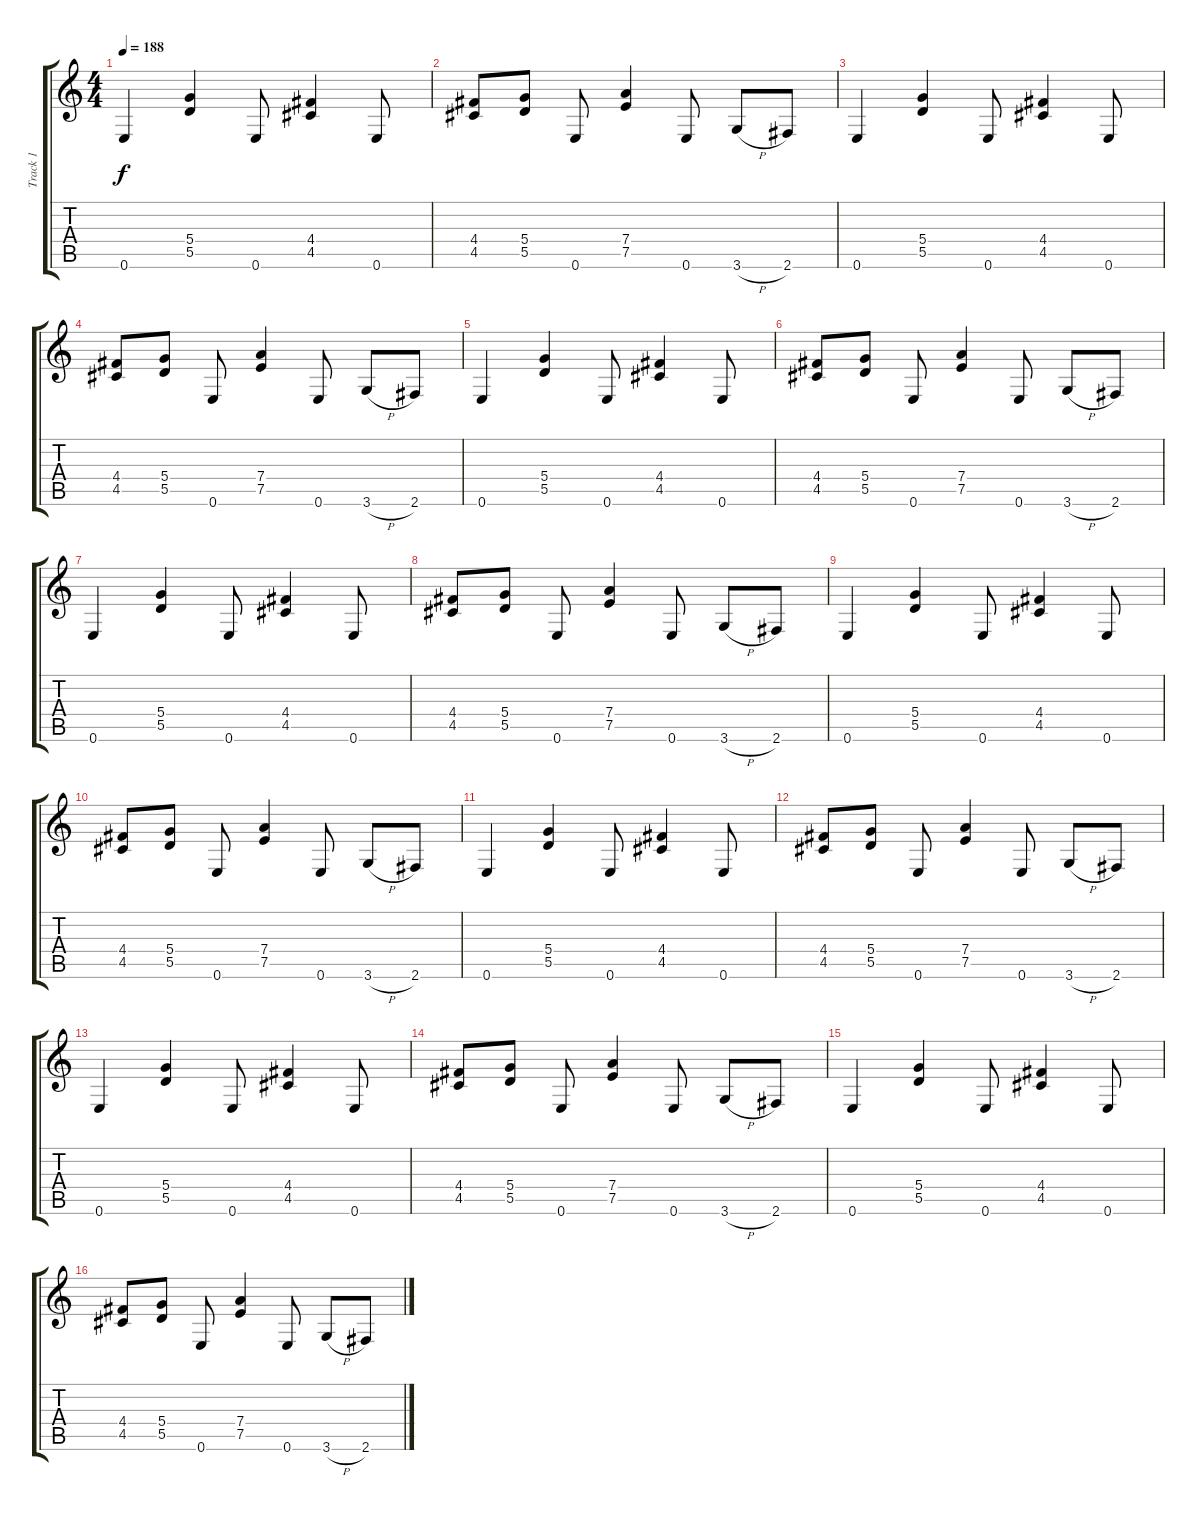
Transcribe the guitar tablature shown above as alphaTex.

\track ("Track 1" "Track 1") {instrument overdrivenguitar}
\staff {score tabs}
\tuning (E4 B3 G3 D3 A2 E2) {hide}
\ts (4 4)
\tempo 188
\clef g2
\ks c
0.6.4{dy f} (5.4 5.5).4 0.6.8 (4.4 4.5).4 0.6.8 |
(4.4 4.5).8 (5.4 5.5).8 0.6.8 (7.4 7.5).4 0.6.8 3.6{h}.8 2.6.8 |
0.6.4 (5.4 5.5).4 0.6.8 (4.4 4.5).4 0.6.8 |
(4.4 4.5).8 (5.4 5.5).8 0.6.8 (7.4 7.5).4 0.6.8 3.6{h}.8 2.6.8 |
0.6.4 (5.4 5.5).4 0.6.8 (4.4 4.5).4 0.6.8 |
(4.4 4.5).8 (5.4 5.5).8 0.6.8 (7.4 7.5).4 0.6.8 3.6{h}.8 2.6.8 |
0.6.4 (5.4 5.5).4 0.6.8 (4.4 4.5).4 0.6.8 |
(4.4 4.5).8 (5.4 5.5).8 0.6.8 (7.4 7.5).4 0.6.8 3.6{h}.8 2.6.8 |
0.6.4 (5.4 5.5).4 0.6.8 (4.4 4.5).4 0.6.8 |
(4.4 4.5).8 (5.4 5.5).8 0.6.8 (7.4 7.5).4 0.6.8 3.6{h}.8 2.6.8 |
0.6.4 (5.4 5.5).4 0.6.8 (4.4 4.5).4 0.6.8 |
(4.4 4.5).8 (5.4 5.5).8 0.6.8 (7.4 7.5).4 0.6.8 3.6{h}.8 2.6.8 |
0.6.4 (5.4 5.5).4 0.6.8 (4.4 4.5).4 0.6.8 |
(4.4 4.5).8 (5.4 5.5).8 0.6.8 (7.4 7.5).4 0.6.8 3.6{h}.8 2.6.8 |
0.6.4 (5.4 5.5).4 0.6.8 (4.4 4.5).4 0.6.8 |
(4.4 4.5).8 (5.4 5.5).8 0.6.8 (7.4 7.5).4 0.6.8 3.6{h}.8 2.6.8
